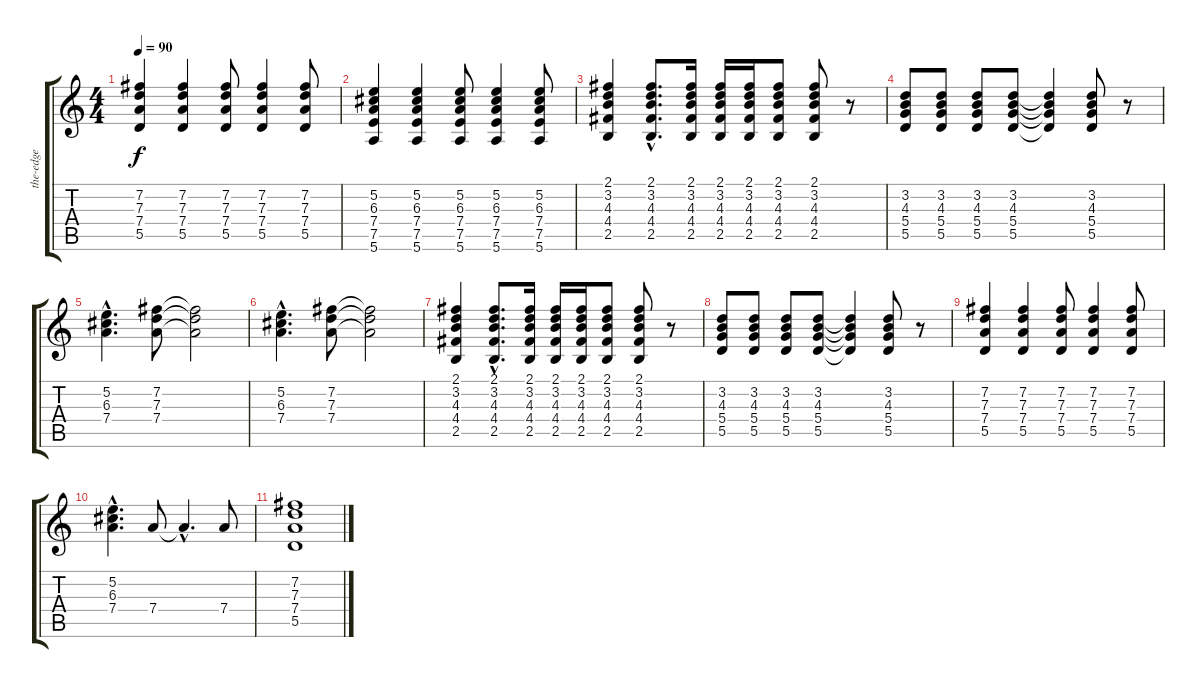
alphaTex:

\track ("the-edge" "the-edge") {instrument electricguitarjazz}
\staff {score tabs}
\tuning (E4 B3 G3 D3 A2 E2) {hide}
\ts (4 4)
\tempo 90
\clef g2
\ks c
(7.2 7.3 7.4 5.5).4{dy f} (7.2 7.3 7.4 5.5).4 (7.2 7.3 7.4 5.5).8 (7.2 7.3 7.4 5.5).4 (7.2 7.3 7.4 5.5).8 |
(5.2 6.3 7.4 7.5 5.6).4 (5.2 6.3 7.4 7.5 5.6).4 (5.2 6.3 7.4 7.5 5.6).8 (5.2 6.3 7.4 7.5 5.6).4 (5.2 6.3 7.4 7.5 5.6).8 |
(2.1 3.2 4.3 4.4 2.5).4 (2.1{hac} 3.2{hac} 4.3{hac} 4.4{hac} 2.5{hac}).8{d} (2.1 3.2 4.3 4.4 2.5).16 (2.1 3.2 4.3 4.4 2.5).16 (2.1 3.2 4.3 4.4 2.5).16 (2.1 3.2 4.3 4.4 2.5).8 (2.1 3.2 4.3 4.4 2.5).8 r.8 |
(3.2 4.3 5.4 5.5).8 (3.2 4.3 5.4 5.5).8 (3.2 4.3 5.4 5.5).8 (3.2 4.3 5.4 5.5).8 (3.2{t} 4.3{t} 5.4{t} 5.5{t}).4 (3.2 4.3 5.4 5.5).8 r.8 |
(5.2{hac} 6.3{hac} 7.4{hac}).4{d} (7.2 7.3 7.4).8 (7.2{t} 7.3{t} 7.4{t}).2 |
(5.2{hac} 6.3{hac} 7.4{hac}).4{d} (7.2 7.3 7.4).8 (7.2{t} 7.3{t} 7.4{t}).2 |
(2.1 3.2 4.3 4.4 2.5).4 (2.1{hac} 3.2{hac} 4.3{hac} 4.4{hac} 2.5{hac}).8{d} (2.1 3.2 4.3 4.4 2.5).16 (2.1 3.2 4.3 4.4 2.5).16 (2.1 3.2 4.3 4.4 2.5).16 (2.1 3.2 4.3 4.4 2.5).8 (2.1 3.2 4.3 4.4 2.5).8 r.8 |
(3.2 4.3 5.4 5.5).8 (3.2 4.3 5.4 5.5).8 (3.2 4.3 5.4 5.5).8 (3.2 4.3 5.4 5.5).8 (3.2{t} 4.3{t} 5.4{t} 5.5{t}).4 (3.2 4.3 5.4 5.5).8 r.8 |
(7.2 7.3 7.4 5.5).4 (7.2 7.3 7.4 5.5).4 (7.2 7.3 7.4 5.5).8 (7.2 7.3 7.4 5.5).4 (7.2 7.3 7.4 5.5).8 |
(5.2{hac} 6.3{hac} 7.4{hac}).4{d} 7.4.8 7.4{hac t}.4{d} 7.4.8 |
(7.2 7.3 7.4 5.5).1
